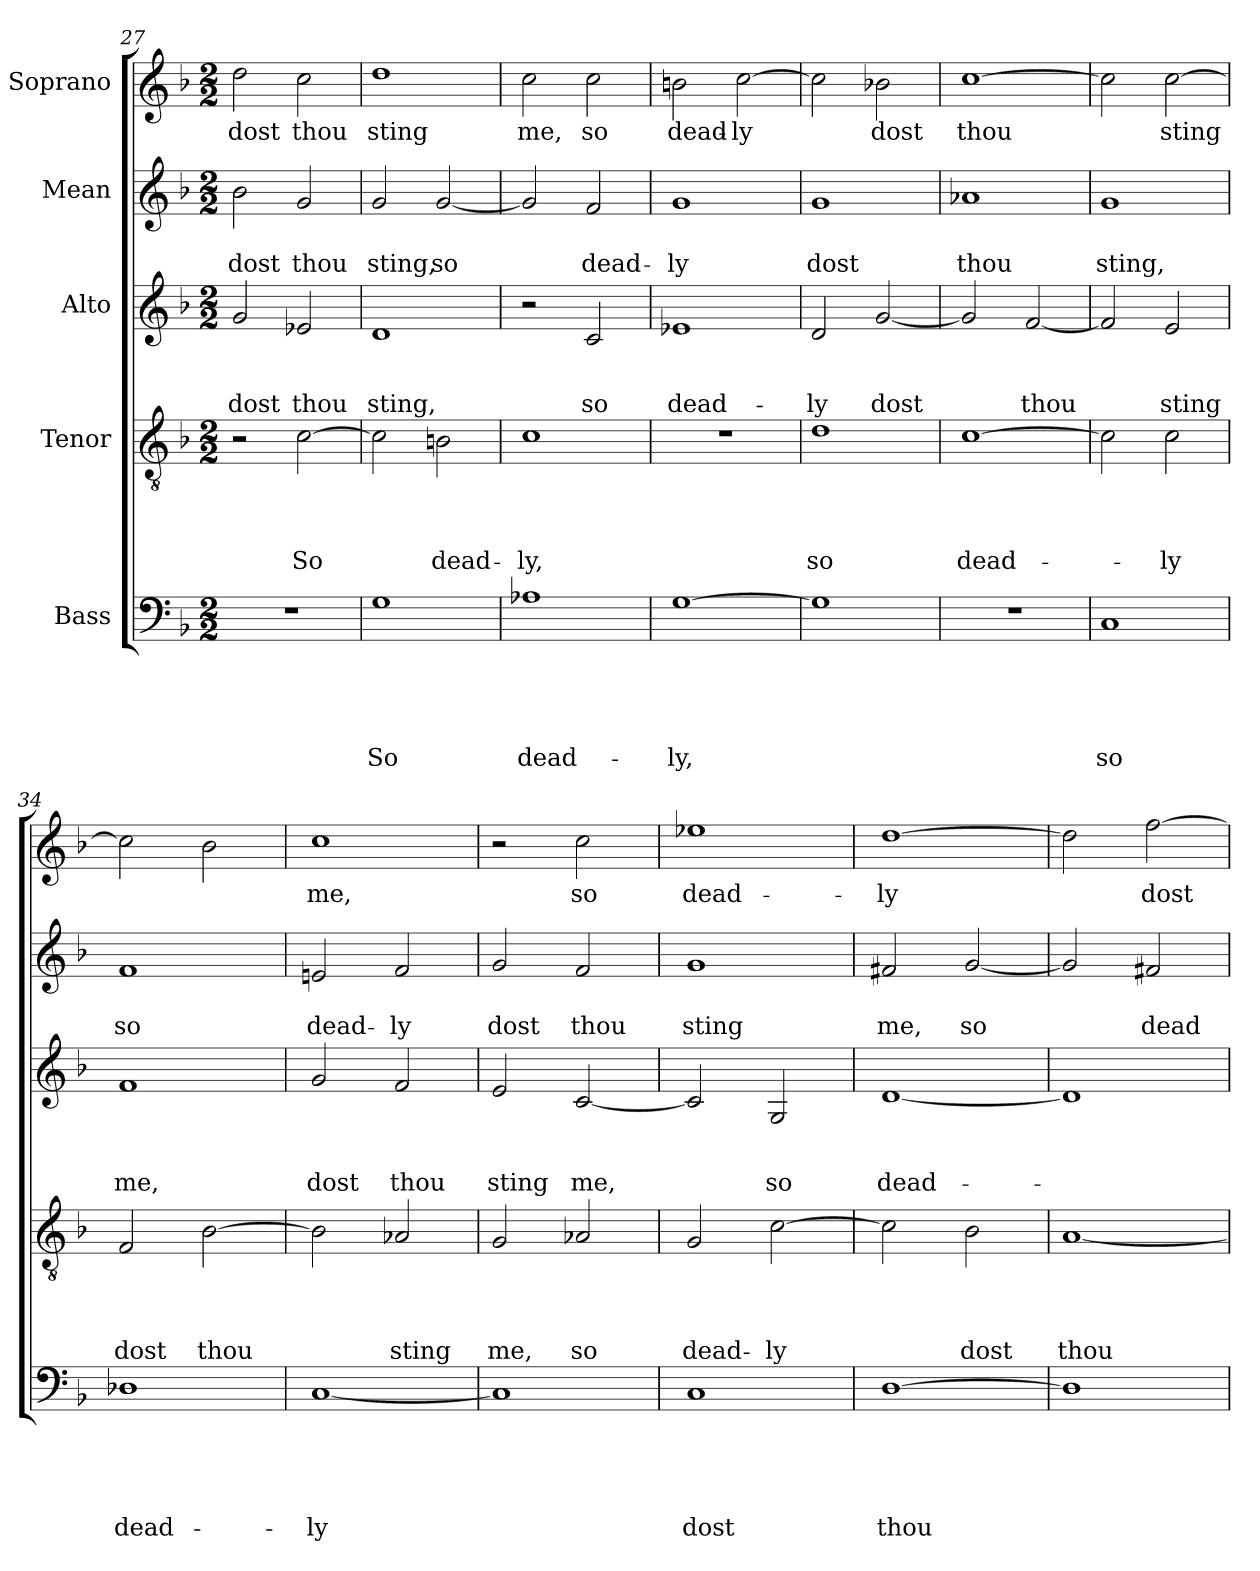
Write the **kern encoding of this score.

**kern	**text	**text	**text	**text	**text	**kern	**text	**text	**text	**text	**kern	**text	**text	**text	**kern	**text	**text	**kern	**text
*part5	*part5	*part5	*part5	*part5	*part5	*part4	*part4	*part4	*part4	*part4	*part3	*part3	*part3	*part3	*part2	*part2	*part2	*part1	*part1
*staff5	*staff5	*staff5	*staff5	*staff5	*staff5	*staff4	*staff4	*staff4	*staff4	*staff4	*staff3	*staff3	*staff3	*staff3	*staff2	*staff2	*staff2	*staff1	*staff1
*I"Bass	*	*	*	*	*	*I"Tenor	*	*	*	*	*I"Alto	*	*	*	*I"Mean	*	*	*I"Soprano	*
*clefF4	*	*	*	*	*	*clefGv2	*	*	*	*	*clefG2	*	*	*	*clefG2	*	*	*clefG2	*
*k[b-]	*	*	*	*	*	*k[b-]	*	*	*	*	*k[b-]	*	*	*	*k[b-]	*	*	*k[b-]	*
*F:	*	*	*	*	*	*F:	*	*	*	*	*F:	*	*	*	*F:	*	*	*F:	*
*M2/2	*	*	*	*	*	*M2/2	*	*	*	*	*M2/2	*	*	*	*M2/2	*	*	*M2/2	*
=27	=27	=27	=27	=27	=27	=27	=27	=27	=27	=27	=27	=27	=27	=27	=27	=27	=27	=27	=27
!	!	!	!	!	!	!	!	!	!	!	!	!	!	!LO:LY:b	!	!	!LO:LY:b	!	!LO:LY:b
1r	.	.	.	.	.	2r	.	.	.	.	2g/	.	.	dost	2b-\	.	dost	2dd\	dost
!	!	!	!	!	!	!	!	!	!	!LO:LY:b	!	!	!	!LO:LY:b	!	!	!LO:LY:b	!	!LO:LY:b
.	.	.	.	.	.	[>2c\	.	.	.	So	2e-X/	.	.	thou	2g/	.	thou	2cc\	thou
=28	=28	=28	=28	=28	=28	=28	=28	=28	=28	=28	=28	=28	=28	=28	=28	=28	=28	=28	=28
!	!	!	!	!	!LO:LY:b	!	!	!	!	!	!	!	!	!LO:LY:b	!	!	!LO:LY:b	!	!LO:LY:b
1G	.	.	.	.	So	2c\]	.	.	.	.	1d	.	.	sting,	2g/	.	sting,	1dd	sting
!	!	!	!	!	!	!	!	!	!	!LO:LY:b	!	!	!	!	!	!	!LO:LY:b	!	!
.	.	.	.	.	.	2Bn\	.	.	.	dead-	.	.	.	.	[<2g/	.	so	.	.
=29	=29	=29	=29	=29	=29	=29	=29	=29	=29	=29	=29	=29	=29	=29	=29	=29	=29	=29	=29
!	!	!	!	!	!LO:LY:b	!	!	!	!	!LO:LY:b	!	!	!	!	!	!	!	!	!LO:LY:b
1A-X	.	.	.	.	dead-	1c	.	.	.	-ly,	2r	.	.	.	2g/]	.	.	2cc\	me,
!	!	!	!	!	!	!	!	!	!	!	!	!	!	!LO:LY:b	!	!	!LO:LY:b	!	!LO:LY:b
.	.	.	.	.	.	.	.	.	.	.	2c/	.	.	so	2f/	.	dead-	2cc\	so
=30	=30	=30	=30	=30	=30	=30	=30	=30	=30	=30	=30	=30	=30	=30	=30	=30	=30	=30	=30
!	!	!	!	!	!LO:LY:b	!	!	!	!	!	!	!	!	!LO:LY:b	!	!	!LO:LY:b	!	!LO:LY:b
[>1G	.	.	.	.	-ly,	1r	.	.	.	.	1e-X	.	.	dead-	1g	.	-ly	2bn\	dead-
!	!	!	!	!	!	!	!	!	!	!	!	!	!	!	!	!	!	!	!LO:LY:b
.	.	.	.	.	.	.	.	.	.	.	.	.	.	.	.	.	.	[>2cc\	-ly
=31	=31	=31	=31	=31	=31	=31	=31	=31	=31	=31	=31	=31	=31	=31	=31	=31	=31	=31	=31
!	!	!	!	!	!	!	!	!	!	!LO:LY:b	!	!	!	!LO:LY:b	!	!	!LO:LY:b	!	!
1G]	.	.	.	.	.	1d	.	.	.	so	2d/	.	.	-ly	1g	.	dost	2cc\]	.
!	!	!	!	!	!	!	!	!	!	!	!	!	!	!LO:LY:b	!	!	!	!	!LO:LY:b
.	.	.	.	.	.	.	.	.	.	.	[<2g/	.	.	dost	.	.	.	2b-X\	dost
=32	=32	=32	=32	=32	=32	=32	=32	=32	=32	=32	=32	=32	=32	=32	=32	=32	=32	=32	=32
!	!	!	!	!	!	!	!	!	!	!LO:LY:b	!	!	!	!	!	!	!LO:LY:b	!	!LO:LY:b
1r	.	.	.	.	.	[>1c	.	.	.	dead-	2g/]	.	.	.	1a-X	.	thou	[>1cc	thou
!	!	!	!	!	!	!	!	!	!	!	!	!	!	!LO:LY:b	!	!	!	!	!
.	.	.	.	.	.	.	.	.	.	.	[>2f/	.	.	thou	.	.	.	.	.
!!LO:PB:g=z
=33	=33	=33	=33	=33	=33	=33	=33	=33	=33	=33	=33	=33	=33	=33	=33	=33	=33	=33	=33
!	!	!	!	!	!LO:LY:b	!	!	!	!	!	!	!	!	!	!	!	!LO:LY:b	!	!
1C	.	.	.	.	so	2c\]	.	.	.	.	2f/]	.	.	.	1g	.	sting,	2cc\]	.
!	!	!	!	!	!	!	!	!	!	!LO:LY:b	!	!	!	!LO:LY:b	!	!	!	!	!LO:LY:b
.	.	.	.	.	.	2c\	.	.	.	-ly	2e/	.	.	sting	.	.	.	[>2cc\	sting
=34	=34	=34	=34	=34	=34	=34	=34	=34	=34	=34	=34	=34	=34	=34	=34	=34	=34	=34	=34
!	!	!	!	!	!LO:LY:b	!	!	!	!	!LO:LY:b	!	!	!	!LO:LY:b	!	!	!LO:LY:b	!	!
1D-X	.	.	.	.	dead-	2F/	.	.	.	dost	1f	.	.	me,	1f	.	so	2cc\]	.
!	!	!	!	!	!	!	!	!	!	!LO:LY:b	!	!	!	!	!	!	!	!	!
.	.	.	.	.	.	[>2B-\	.	.	.	thou	.	.	.	.	.	.	.	2b-\	.
=35	=35	=35	=35	=35	=35	=35	=35	=35	=35	=35	=35	=35	=35	=35	=35	=35	=35	=35	=35
!	!	!	!	!	!LO:LY:b	!	!	!	!	!	!	!	!	!LO:LY:b	!	!	!LO:LY:b	!	!LO:LY:b
[<1C	.	.	.	.	-ly	2B-\]	.	.	.	.	2g/	.	.	dost	2en/	.	dead-	1cc	me,
!	!	!	!	!	!	!	!	!	!	!LO:LY:b	!	!	!	!LO:LY:b	!	!	!LO:LY:b	!	!
.	.	.	.	.	.	2A-X/	.	.	.	sting	2f/	.	.	thou	2f/	.	-ly	.	.
=36	=36	=36	=36	=36	=36	=36	=36	=36	=36	=36	=36	=36	=36	=36	=36	=36	=36	=36	=36
!	!	!	!	!	!	!	!	!	!	!LO:LY:b	!	!	!	!LO:LY:b	!	!	!LO:LY:b	!	!
1C]	.	.	.	.	.	2G/	.	.	.	me,	2e/	.	.	sting	2g/	.	dost	2r	.
!	!	!	!	!	!	!	!	!	!	!LO:LY:b	!	!	!	!LO:LY:b	!	!	!LO:LY:b	!	!LO:LY:b
.	.	.	.	.	.	2A-X/	.	.	.	so	[<2c/	.	.	me,	2f/	.	thou	2cc\	so
=37	=37	=37	=37	=37	=37	=37	=37	=37	=37	=37	=37	=37	=37	=37	=37	=37	=37	=37	=37
!	!	!	!	!	!LO:LY:b	!	!	!	!	!LO:LY:b	!	!	!	!	!	!	!LO:LY:b	!	!LO:LY:b
1C	.	.	.	.	dost	2G/	.	.	.	dead-	2c/]	.	.	.	1g	.	sting	1ee-X	dead-
!	!	!	!	!	!	!	!	!	!	!LO:LY:b	!	!	!	!LO:LY:b	!	!	!	!	!
.	.	.	.	.	.	[>2c\	.	.	.	-ly	2G/	.	.	so	.	.	.	.	.
=38	=38	=38	=38	=38	=38	=38	=38	=38	=38	=38	=38	=38	=38	=38	=38	=38	=38	=38	=38
!	!	!	!	!	!LO:LY:b	!	!	!	!	!	!	!	!	!LO:LY:b	!	!	!LO:LY:b	!	!LO:LY:b
[>1D	.	.	.	.	thou	2c\]	.	.	.	.	[<1d	.	.	dead-	2f#X/	.	me,	[>1dd	-ly
!	!	!	!	!	!	!	!	!	!	!LO:LY:b	!	!	!	!	!	!	!LO:LY:b	!	!
.	.	.	.	.	.	2B-\	.	.	.	dost	.	.	.	.	[<2g/	.	so	.	.
=39	=39	=39	=39	=39	=39	=39	=39	=39	=39	=39	=39	=39	=39	=39	=39	=39	=39	=39	=39
!	!	!	!	!	!	!	!	!	!	!LO:LY:b	!	!	!	!	!	!	!	!	!
1D]	.	.	.	.	.	[<1A	.	.	.	thou	1d]	.	.	.	2g/]	.	.	2dd\]	.
!	!	!	!	!	!	!	!	!	!	!	!	!	!	!	!	!	!LO:LY:b	!	!LO:LY:b
.	.	.	.	.	.	.	.	.	.	.	.	.	.	.	2f#X/	.	dead-	[>2ff\	dost
=	=	=	=	=	=	=	=	=	=	=	=	=	=	=	=	=	=	=	=
*-	*-	*-	*-	*-	*-	*-	*-	*-	*-	*-	*-	*-	*-	*-	*-	*-	*-	*-	*-
